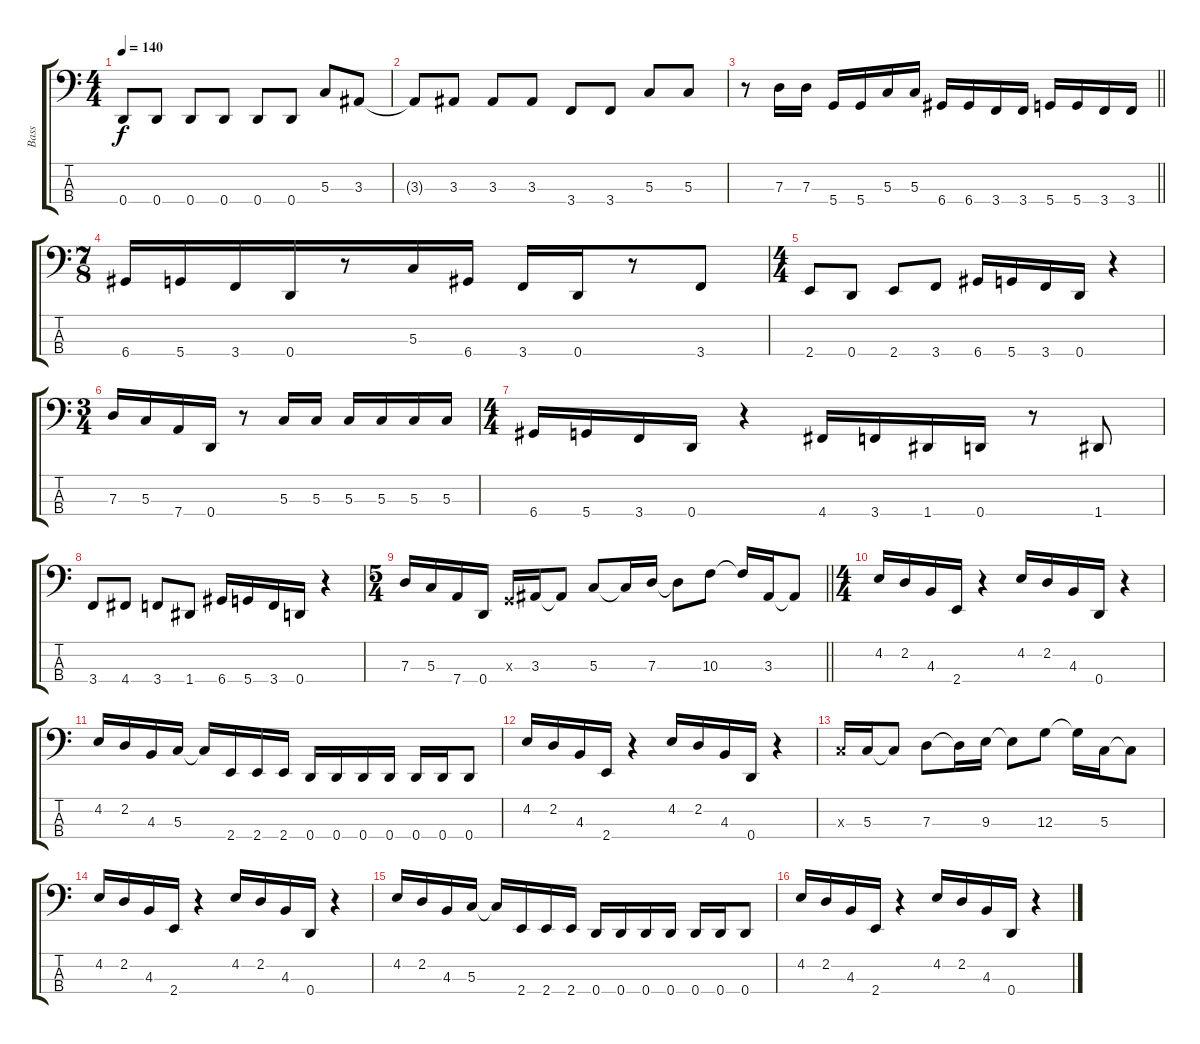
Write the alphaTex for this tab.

\track ("Bass" "Bass") {instrument electricbasspick}
\staff {score tabs}
\tuning (F2 C2 G1 D1) {hide}
\ts (4 4)
\tempo 140
\clef f4
\ks c
0.4.8{dy f} 0.4.8 0.4.8 0.4.8 0.4.8 0.4.8 5.3.8 3.3.8 |
3.3{t}.8 3.3.8 3.3.8 3.3.8 3.4.8 3.4.8 5.3.8 5.3.8 |
\barLineRight lightlight
r.8 7.3.16 7.3.16 5.4.16 5.4.16 5.3.16 5.3.16 6.4.16 6.4.16 3.4.16 3.4.16 5.4.16 5.4.16 3.4.16 3.4.16 |
\ts (7 8)
6.4.16 5.4.16 3.4.16 0.4.16 r.8 5.3.16 6.4.16 3.4.16 0.4.16 r.8 3.4.8 |
\ts (4 4)
2.4.8 0.4.8 2.4.8 3.4.8 6.4.16 5.4.16 3.4.16 0.4.16 r.4 |
\ts (3 4)
7.3.16 5.3.16 7.4.16 0.4.16 r.8 5.3.16 5.3.16 5.3.16 5.3.16 5.3.16 5.3.16 |
\ts (4 4)
6.4.16 5.4.16 3.4.16 0.4.16 r.4 4.4.16 3.4.16 1.4.16 0.4.16 r.8 1.4.8 |
3.4.8 4.4.8 3.4.8 1.4.8 6.4.16 5.4.16 3.4.16 0.4.16 r.4 |
\ts (5 4)
\barLineRight lightlight
7.3.16 5.3.16 7.4.16 0.4.16 0.3{x}.16 3.3.16 3.3{t}.8 5.3.8 5.3{t}.16 7.3.16 7.3{t}.8 10.3.8 10.3{t}.16 3.3.16 3.3{t}.8 |
\ts (4 4)
4.2.16 2.2.16 4.3.16 2.4.16 r.4 4.2.16 2.2.16 4.3.16 0.4.16 r.4 |
4.2.16 2.2.16 4.3.16 5.3.16 5.3{t}.16 2.4.16 2.4.16 2.4.16 0.4.16 0.4.16 0.4.16 0.4.16 0.4.16 0.4.16 0.4.8 |
4.2.16 2.2.16 4.3.16 2.4.16 r.4 4.2.16 2.2.16 4.3.16 0.4.16 r.4 |
5.3{x}.16 5.3.16 5.3{t}.8 7.3.8 7.3{t}.16 9.3.16 9.3{t}.8 12.3.8 12.3{t}.16 5.3.16 5.3{t}.8 |
4.2.16 2.2.16 4.3.16 2.4.16 r.4 4.2.16 2.2.16 4.3.16 0.4.16 r.4 |
4.2.16 2.2.16 4.3.16 5.3.16 5.3{t}.16 2.4.16 2.4.16 2.4.16 0.4.16 0.4.16 0.4.16 0.4.16 0.4.16 0.4.16 0.4.8 |
4.2.16 2.2.16 4.3.16 2.4.16 r.4 4.2.16 2.2.16 4.3.16 0.4.16 r.4
